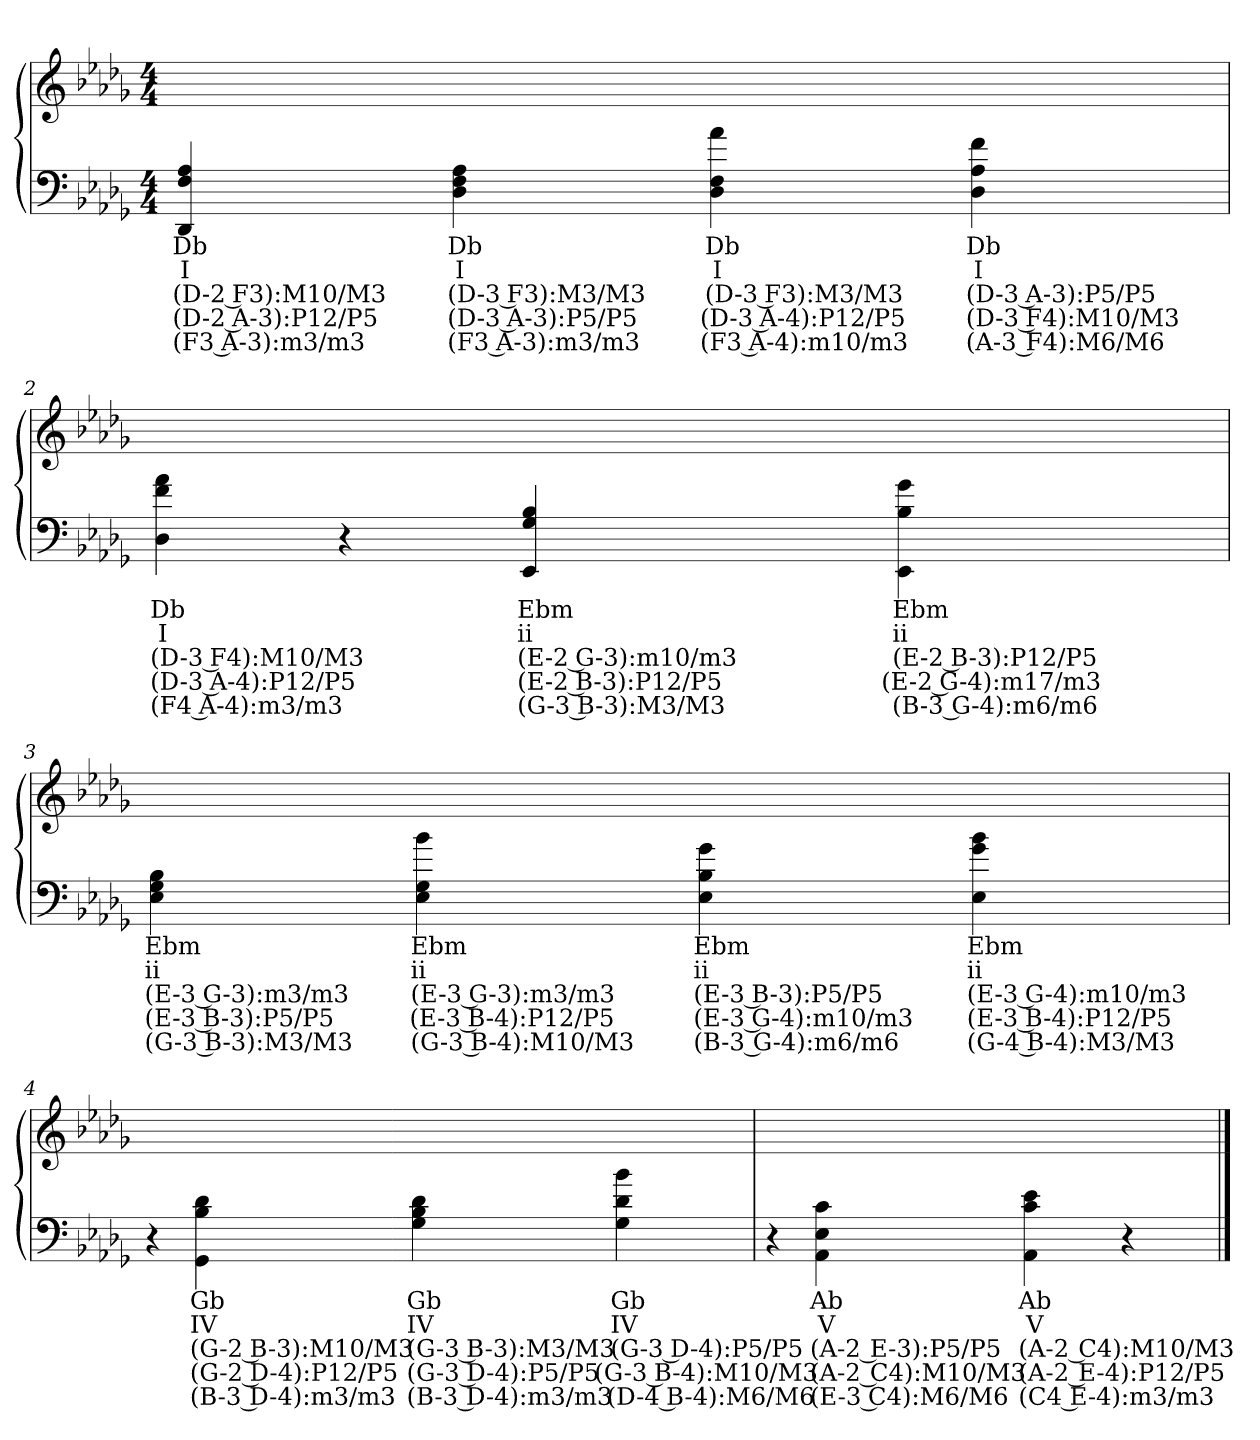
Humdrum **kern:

**kern	**text	**text	**text	**text	**text	**kern
*part2	*part2	*part2	*part2	*part2	*part2	*part1
*staff2	*staff2	*staff2	*staff2	*staff2	*staff2	*staff1
*clefF4	*	*	*	*	*	*clefG2
*k[b-e-a-d-g-]	*	*	*	*	*	*k[b-e-a-d-g-]
*D-:	*	*	*	*	*	*D-:
*M4/4	*	*	*	*	*	*M4/4
*MM60	*	*	*	*	*	*MM60
=1	=1	=1	=1	=1	=1	=1
4DD- 4F 4A-	Db	I	(D-2 F3):M10/M3	(D-2 A-3):P12/P5	(F3 A-3):m3/m3	1ryy
4D- 4F 4A-	Db	I	(D-3 F3):M3/M3	(D-3 A-3):P5/P5	(F3 A-3):m3/m3	.
4D- 4F 4a-	Db	I	(D-3 F3):M3/M3	(D-3 A-4):P12/P5	(F3 A-4):m10/m3	.
4D- 4A- 4f	Db	I	(D-3 A-3):P5/P5	(D-3 F4):M10/M3	(A-3 F4):M6/M6	.
=2	=2	=2	=2	=2	=2	=2
4D- 4f 4a-	Db	I	(D-3 F4):M10/M3	(D-3 A-4):P12/P5	(F4 A-4):m3/m3	1ryy
4r	.	.	.	.	.	.
4EE- 4G- 4B-	Ebm	ii	(E-2 G-3):m10/m3	(E-2 B-3):P12/P5	(G-3 B-3):M3/M3	.
4EE- 4B- 4g-	Ebm	ii	(E-2 B-3):P12/P5	(E-2 G-4):m17/m3	(B-3 G-4):m6/m6	.
=3	=3	=3	=3	=3	=3	=3
4E- 4G- 4B-	Ebm	ii	(E-3 G-3):m3/m3	(E-3 B-3):P5/P5	(G-3 B-3):M3/M3	1ryy
4E- 4G- 4b-	Ebm	ii	(E-3 G-3):m3/m3	(E-3 B-4):P12/P5	(G-3 B-4):M10/M3	.
4E- 4B- 4g-	Ebm	ii	(E-3 B-3):P5/P5	(E-3 G-4):m10/m3	(B-3 G-4):m6/m6	.
4E- 4g- 4b-	Ebm	ii	(E-3 G-4):m10/m3	(E-3 B-4):P12/P5	(G-4 B-4):M3/M3	.
=4	=4	=4	=4	=4	=4	=4
4r	.	.	.	.	.	1ryy
4GG- 4B- 4d-	Gb	IV	(G-2 B-3):M10/M3	(G-2 D-4):P12/P5	(B-3 D-4):m3/m3	.
4G- 4B- 4d-	Gb	IV	(G-3 B-3):M3/M3	(G-3 D-4):P5/P5	(B-3 D-4):m3/m3	.
4G- 4d- 4b-	Gb	IV	(G-3 D-4):P5/P5	(G-3 B-4):M10/M3	(D-4 B-4):M6/M6	.
=5	=5	=5	=5	=5	=5	=5
4r	.	.	.	.	.	1ryy
4AA- 4E- 4c	Ab	V	(A-2 E-3):P5/P5	(A-2 C4):M10/M3	(E-3 C4):M6/M6	.
4AA- 4c 4e-	Ab	V	(A-2 C4):M10/M3	(A-2 E-4):P12/P5	(C4 E-4):m3/m3	.
4r	.	.	.	.	.	.
==	==	==	==	==	==	==
*-	*-	*-	*-	*-	*-	*-
